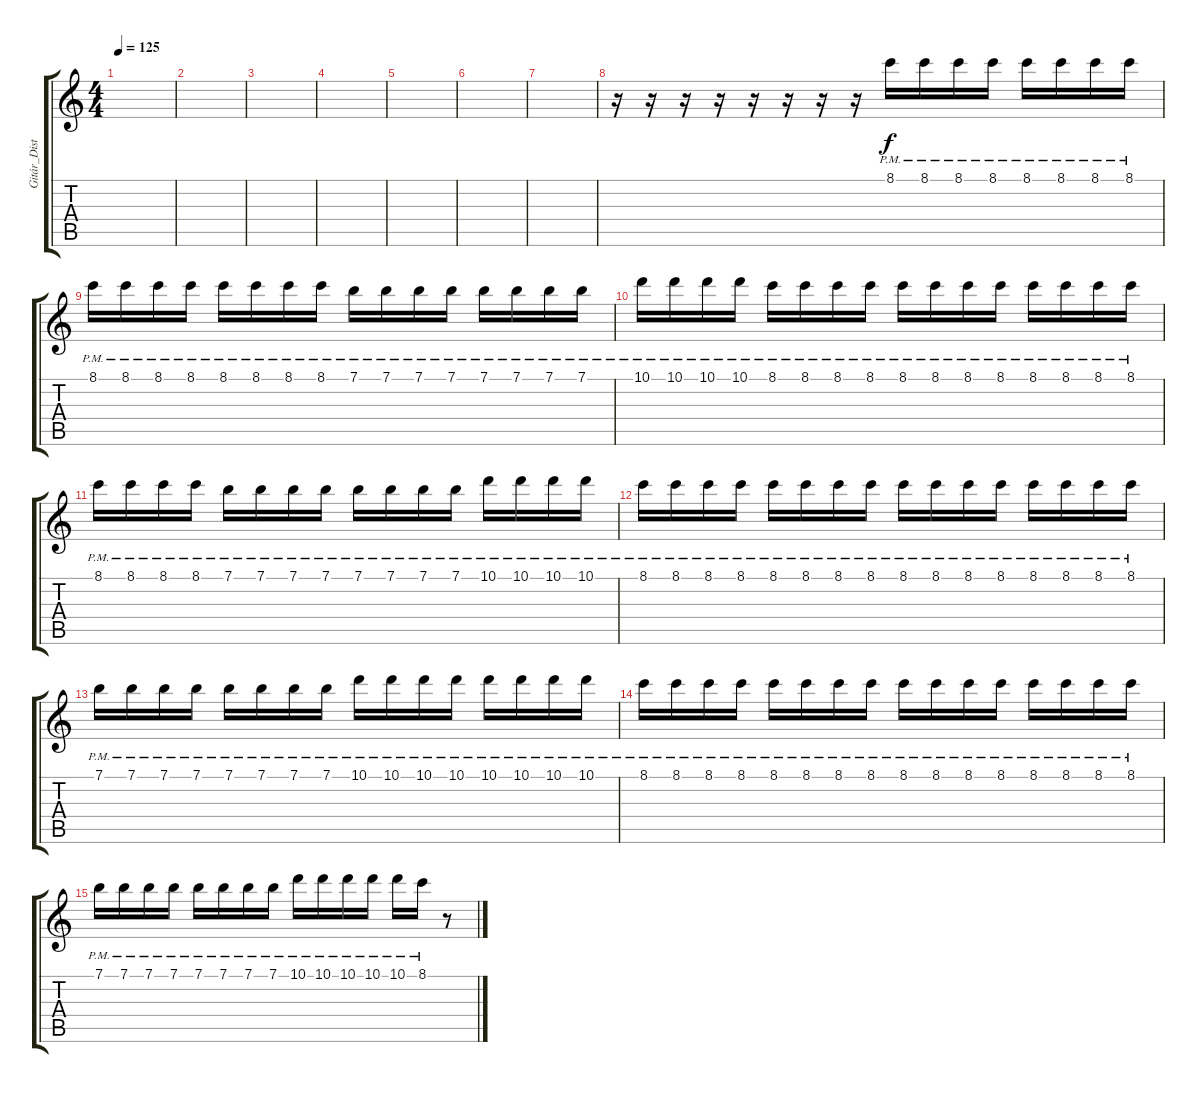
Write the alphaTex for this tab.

\track ("Gitár_Distr.2" "Gitár_Dist") {instrument distortionguitar}
\staff {score tabs}
\tuning (E4 B3 G3 D3 A2 E2) {hide}
\ts (4 4)
\tempo 125
\clef g2
\ks c
|
|
|
|
|
|
|
r.16 r.16 r.16 r.16 r.16 r.16 r.16 r.16 8.1{pm}.16 8.1{pm}.16 8.1{pm}.16 8.1{pm}.16 8.1{pm}.16 8.1{pm}.16 8.1{pm}.16 8.1{pm}.16 |
8.1{pm}.16 8.1{pm}.16 8.1{pm}.16 8.1{pm}.16 8.1{pm}.16 8.1{pm}.16 8.1{pm}.16 8.1{pm}.16 7.1{pm}.16 7.1{pm}.16 7.1{pm}.16 7.1{pm}.16 7.1{pm}.16 7.1{pm}.16 7.1{pm}.16 7.1{pm}.16 |
10.1{pm}.16 10.1{pm}.16 10.1{pm}.16 10.1{pm}.16 8.1{pm}.16 8.1{pm}.16 8.1{pm}.16 8.1{pm}.16 8.1{pm}.16 8.1{pm}.16 8.1{pm}.16 8.1{pm}.16 8.1{pm}.16 8.1{pm}.16 8.1{pm}.16 8.1{pm}.16 |
8.1{pm}.16 8.1{pm}.16 8.1{pm}.16 8.1{pm}.16 7.1{pm}.16 7.1{pm}.16 7.1{pm}.16 7.1{pm}.16 7.1{pm}.16 7.1{pm}.16 7.1{pm}.16 7.1{pm}.16 10.1{pm}.16 10.1{pm}.16 10.1{pm}.16 10.1{pm}.16 |
8.1{pm}.16 8.1{pm}.16 8.1{pm}.16 8.1{pm}.16 8.1{pm}.16 8.1{pm}.16 8.1{pm}.16 8.1{pm}.16 8.1{pm}.16 8.1{pm}.16 8.1{pm}.16 8.1{pm}.16 8.1{pm}.16 8.1{pm}.16 8.1{pm}.16 8.1{pm}.16 |
7.1{pm}.16 7.1{pm}.16 7.1{pm}.16 7.1{pm}.16 7.1{pm}.16 7.1{pm}.16 7.1{pm}.16 7.1{pm}.16 10.1{pm}.16 10.1{pm}.16 10.1{pm}.16 10.1{pm}.16 10.1{pm}.16 10.1{pm}.16 10.1{pm}.16 10.1{pm}.16 |
8.1{pm}.16 8.1{pm}.16 8.1{pm}.16 8.1{pm}.16 8.1{pm}.16 8.1{pm}.16 8.1{pm}.16 8.1{pm}.16 8.1{pm}.16 8.1{pm}.16 8.1{pm}.16 8.1{pm}.16 8.1{pm}.16 8.1{pm}.16 8.1{pm}.16 8.1{pm}.16 |
7.1{pm}.16 7.1{pm}.16 7.1{pm}.16 7.1{pm}.16 7.1{pm}.16 7.1{pm}.16 7.1{pm}.16 7.1{pm}.16 10.1{pm}.16 10.1{pm}.16 10.1{pm}.16 10.1{pm}.16 10.1{pm}.16 8.1{pm}.16 r.8
